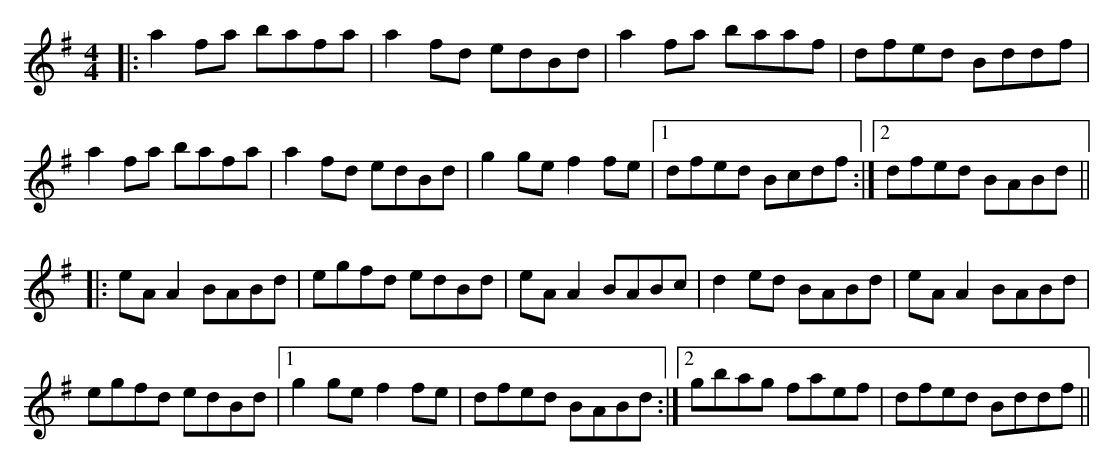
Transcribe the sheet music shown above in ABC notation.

X:1
M:4/4
K:Ador
|:a2 fa bafa|a2 fd edBd|a2 fa baaf|dfed Bddf|
a2 fa bafa|a2 fd edBd|g2 ge f2 fe|1 dfed Bcdf:|2 dfed BABd||
|:eA A2 BABd|egfd edBd|eA A2 BABc|d2 ed BABd|eA A2 BABd|
egfd edBd|1 g2 ge f2 fe|dfed BABd:|2 gbag faef|dfed Bddf||
